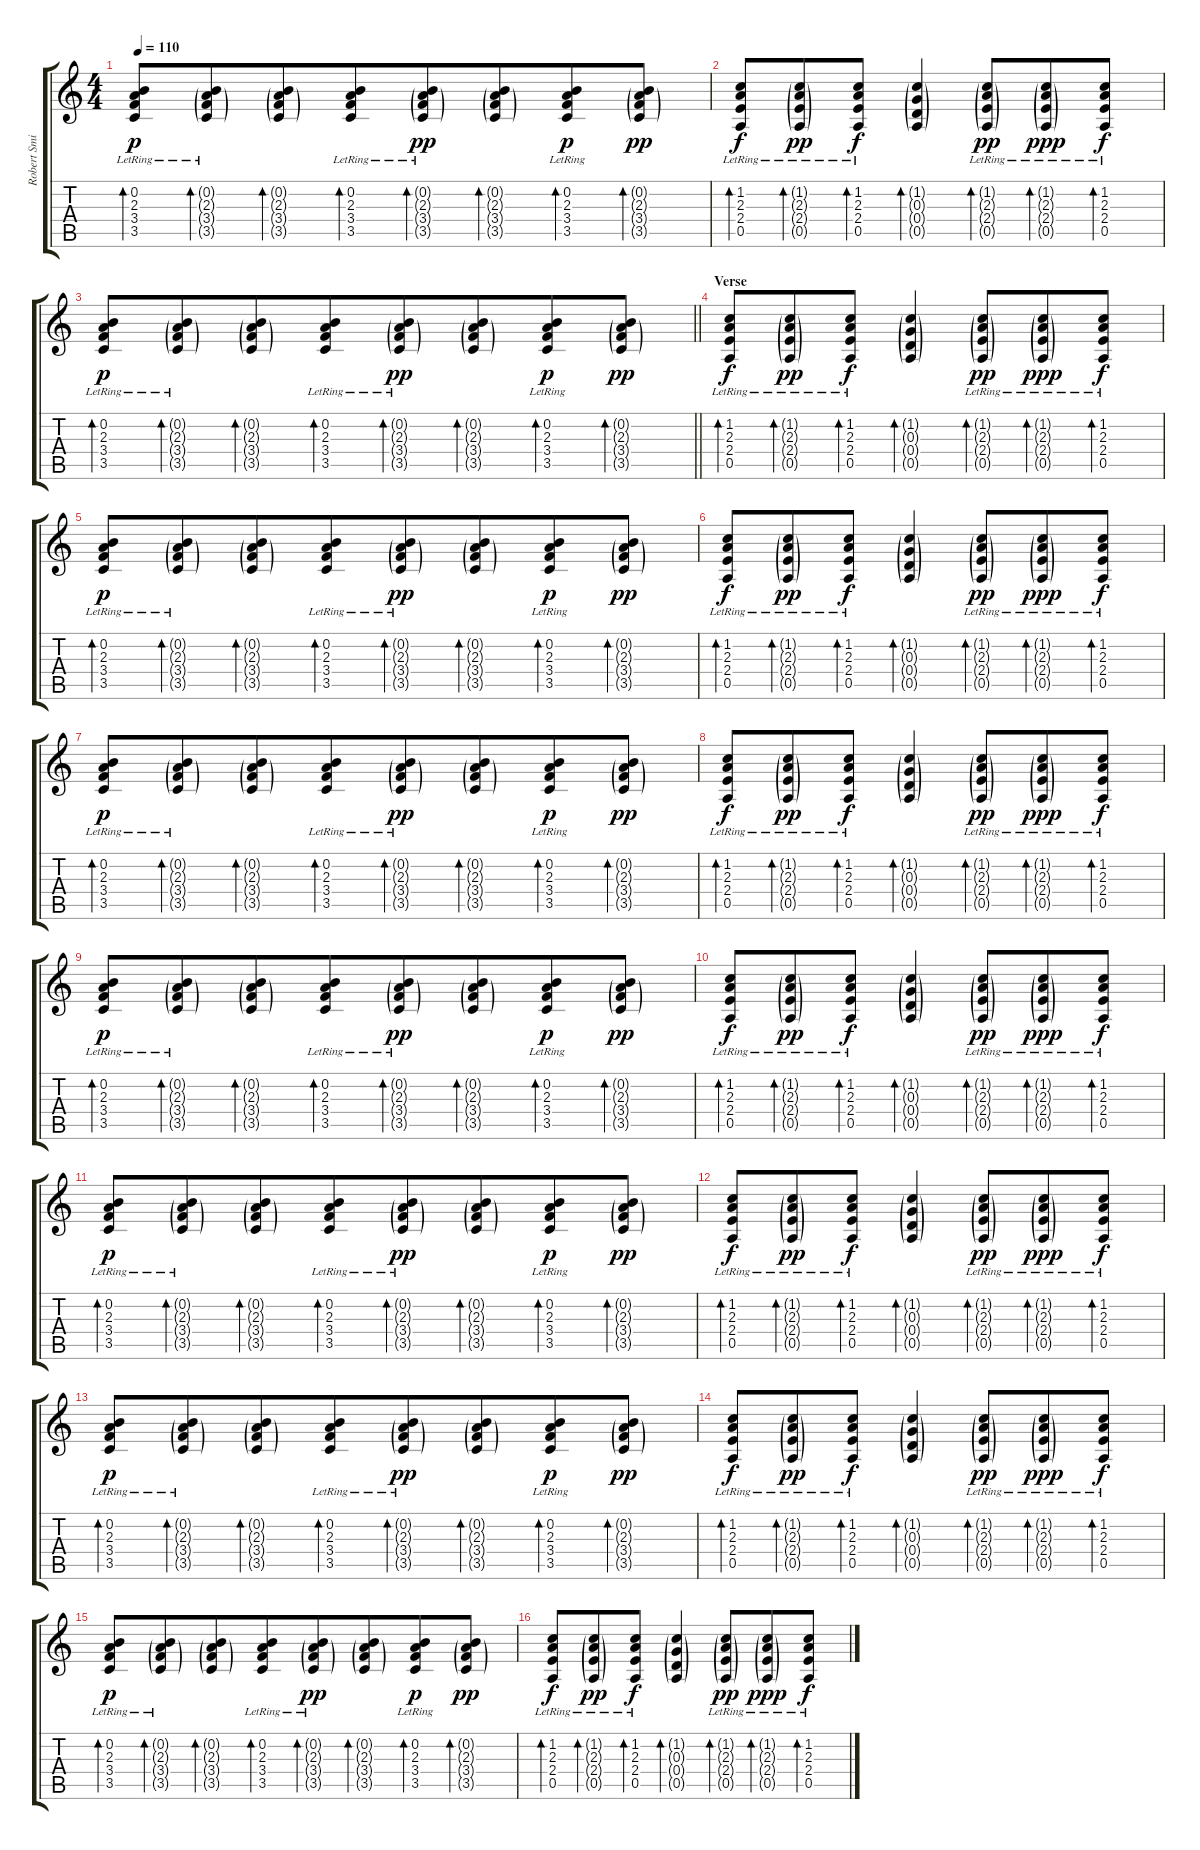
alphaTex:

\track ("Robert Smith 1" "Robert Smi") {instrument electricguitarclean}
\staff {score tabs}
\tuning (E4 B3 G3 D3 A2 E2) {hide}
\ts (4 4)
\tempo 110
\clef g2
\ks c
(0.2 2.3 3.4 3.5{lr}).8{bd 60 dy p} (0.2{g} 2.3{g} 3.4{g} 3.5{g lr}).8{bd 60 beam merge} (0.2{g} 2.3{g} 3.4{g} 3.5{g}).8{bd 60} (0.2 2.3 3.4 3.5{lr}).8{bd 60 beam merge} (0.2{g} 2.3{g} 3.4{g} 3.5{g lr}).8{bd 60 dy pp} (0.2{g} 2.3{g} 3.4{g} 3.5{g}).8{bd 60 beam merge} (0.2 2.3 3.4 3.5{lr}).8{bd 60 dy p} (0.2{g} 2.3{g} 3.4{g} 3.5{g}).8{bd 60 dy pp} |
(1.2 2.3 2.4 0.5{lr}).8{bd 60 dy f} (1.2{g} 2.3{g} 2.4{g} 0.5{g lr}).8{bd 60 dy pp beam merge} (1.2 2.3 2.4 0.5{lr}).8{bd 60 dy f} (1.2{g} 0.3{g} 0.4{g} 0.5{g}).4{bd 60} (1.2{g} 2.3{g} 2.4{g} 0.5{g lr}).8{bd 30 dy pp beam merge} (1.2{g} 2.3{g} 2.4{g} 0.5{g lr}).8{bd 60 dy ppp} (1.2 2.3 2.4 0.5{lr}).8{bd 30 dy f} |
\barLineRight lightlight
(0.2 2.3 3.4 3.5{lr}).8{bd 60 dy p} (0.2{g} 2.3{g} 3.4{g} 3.5{g lr}).8{bd 60 beam merge} (0.2{g} 2.3{g} 3.4{g} 3.5{g}).8{bd 60} (0.2 2.3 3.4 3.5{lr}).8{bd 60 beam merge} (0.2{g} 2.3{g} 3.4{g} 3.5{g lr}).8{bd 60 dy pp} (0.2{g} 2.3{g} 3.4{g} 3.5{g}).8{bd 60 beam merge} (0.2 2.3 3.4 3.5{lr}).8{bd 60 dy p} (0.2{g} 2.3{g} 3.4{g} 3.5{g}).8{bd 60 dy pp} |
\section ("" "Verse")
(1.2 2.3 2.4 0.5{lr}).8{bd 60 dy f} (1.2{g} 2.3{g} 2.4{g} 0.5{g lr}).8{bd 60 dy pp beam merge} (1.2 2.3 2.4 0.5{lr}).8{bd 60 dy f} (1.2{g} 0.3{g} 0.4{g} 0.5{g}).4{bd 60} (1.2{g} 2.3{g} 2.4{g} 0.5{g lr}).8{bd 30 dy pp beam merge} (1.2{g} 2.3{g} 2.4{g} 0.5{g lr}).8{bd 60 dy ppp} (1.2 2.3 2.4 0.5{lr}).8{bd 30 dy f} |
(0.2 2.3 3.4 3.5{lr}).8{bd 60 dy p} (0.2{g} 2.3{g} 3.4{g} 3.5{g lr}).8{bd 60 beam merge} (0.2{g} 2.3{g} 3.4{g} 3.5{g}).8{bd 60} (0.2 2.3 3.4 3.5{lr}).8{bd 60 beam merge} (0.2{g} 2.3{g} 3.4{g} 3.5{g lr}).8{bd 60 dy pp} (0.2{g} 2.3{g} 3.4{g} 3.5{g}).8{bd 60 beam merge} (0.2 2.3 3.4 3.5{lr}).8{bd 60 dy p} (0.2{g} 2.3{g} 3.4{g} 3.5{g}).8{bd 60 dy pp} |
(1.2 2.3 2.4 0.5{lr}).8{bd 60 dy f} (1.2{g} 2.3{g} 2.4{g} 0.5{g lr}).8{bd 60 dy pp beam merge} (1.2 2.3 2.4 0.5{lr}).8{bd 60 dy f} (1.2{g} 0.3{g} 0.4{g} 0.5{g}).4{bd 60} (1.2{g} 2.3{g} 2.4{g} 0.5{g lr}).8{bd 30 dy pp beam merge} (1.2{g} 2.3{g} 2.4{g} 0.5{g lr}).8{bd 60 dy ppp} (1.2 2.3 2.4 0.5{lr}).8{bd 30 dy f} |
(0.2 2.3 3.4 3.5{lr}).8{bd 60 dy p} (0.2{g} 2.3{g} 3.4{g} 3.5{g lr}).8{bd 60 beam merge} (0.2{g} 2.3{g} 3.4{g} 3.5{g}).8{bd 60} (0.2 2.3 3.4 3.5{lr}).8{bd 60 beam merge} (0.2{g} 2.3{g} 3.4{g} 3.5{g lr}).8{bd 60 dy pp} (0.2{g} 2.3{g} 3.4{g} 3.5{g}).8{bd 60 beam merge} (0.2 2.3 3.4 3.5{lr}).8{bd 60 dy p} (0.2{g} 2.3{g} 3.4{g} 3.5{g}).8{bd 60 dy pp} |
(1.2 2.3 2.4 0.5{lr}).8{bd 60 dy f} (1.2{g} 2.3{g} 2.4{g} 0.5{g lr}).8{bd 60 dy pp beam merge} (1.2 2.3 2.4 0.5{lr}).8{bd 60 dy f} (1.2{g} 0.3{g} 0.4{g} 0.5{g}).4{bd 60} (1.2{g} 2.3{g} 2.4{g} 0.5{g lr}).8{bd 30 dy pp beam merge} (1.2{g} 2.3{g} 2.4{g} 0.5{g lr}).8{bd 60 dy ppp} (1.2 2.3 2.4 0.5{lr}).8{bd 30 dy f} |
(0.2 2.3 3.4 3.5{lr}).8{bd 60 dy p} (0.2{g} 2.3{g} 3.4{g} 3.5{g lr}).8{bd 60 beam merge} (0.2{g} 2.3{g} 3.4{g} 3.5{g}).8{bd 60} (0.2 2.3 3.4 3.5{lr}).8{bd 60 beam merge} (0.2{g} 2.3{g} 3.4{g} 3.5{g lr}).8{bd 60 dy pp} (0.2{g} 2.3{g} 3.4{g} 3.5{g}).8{bd 60 beam merge} (0.2 2.3 3.4 3.5{lr}).8{bd 60 dy p} (0.2{g} 2.3{g} 3.4{g} 3.5{g}).8{bd 60 dy pp} |
(1.2 2.3 2.4 0.5{lr}).8{bd 60 dy f} (1.2{g} 2.3{g} 2.4{g} 0.5{g lr}).8{bd 60 dy pp beam merge} (1.2 2.3 2.4 0.5{lr}).8{bd 60 dy f} (1.2{g} 0.3{g} 0.4{g} 0.5{g}).4{bd 60} (1.2{g} 2.3{g} 2.4{g} 0.5{g lr}).8{bd 30 dy pp beam merge} (1.2{g} 2.3{g} 2.4{g} 0.5{g lr}).8{bd 60 dy ppp} (1.2 2.3 2.4 0.5{lr}).8{bd 30 dy f} |
(0.2 2.3 3.4 3.5{lr}).8{bd 60 dy p} (0.2{g} 2.3{g} 3.4{g} 3.5{g lr}).8{bd 60 beam merge} (0.2{g} 2.3{g} 3.4{g} 3.5{g}).8{bd 60} (0.2 2.3 3.4 3.5{lr}).8{bd 60 beam merge} (0.2{g} 2.3{g} 3.4{g} 3.5{g lr}).8{bd 60 dy pp} (0.2{g} 2.3{g} 3.4{g} 3.5{g}).8{bd 60 beam merge} (0.2 2.3 3.4 3.5{lr}).8{bd 60 dy p} (0.2{g} 2.3{g} 3.4{g} 3.5{g}).8{bd 60 dy pp} |
(1.2 2.3 2.4 0.5{lr}).8{bd 60 dy f} (1.2{g} 2.3{g} 2.4{g} 0.5{g lr}).8{bd 60 dy pp beam merge} (1.2 2.3 2.4 0.5{lr}).8{bd 60 dy f} (1.2{g} 0.3{g} 0.4{g} 0.5{g}).4{bd 60} (1.2{g} 2.3{g} 2.4{g} 0.5{g lr}).8{bd 30 dy pp beam merge} (1.2{g} 2.3{g} 2.4{g} 0.5{g lr}).8{bd 60 dy ppp} (1.2 2.3 2.4 0.5{lr}).8{bd 30 dy f} |
(0.2 2.3 3.4 3.5{lr}).8{bd 60 dy p} (0.2{g} 2.3{g} 3.4{g} 3.5{g lr}).8{bd 60 beam merge} (0.2{g} 2.3{g} 3.4{g} 3.5{g}).8{bd 60} (0.2 2.3 3.4 3.5{lr}).8{bd 60 beam merge} (0.2{g} 2.3{g} 3.4{g} 3.5{g lr}).8{bd 60 dy pp} (0.2{g} 2.3{g} 3.4{g} 3.5{g}).8{bd 60 beam merge} (0.2 2.3 3.4 3.5{lr}).8{bd 60 dy p} (0.2{g} 2.3{g} 3.4{g} 3.5{g}).8{bd 60 dy pp} |
(1.2 2.3 2.4 0.5{lr}).8{bd 60 dy f} (1.2{g} 2.3{g} 2.4{g} 0.5{g lr}).8{bd 60 dy pp beam merge} (1.2 2.3 2.4 0.5{lr}).8{bd 60 dy f} (1.2{g} 0.3{g} 0.4{g} 0.5{g}).4{bd 60} (1.2{g} 2.3{g} 2.4{g} 0.5{g lr}).8{bd 30 dy pp beam merge} (1.2{g} 2.3{g} 2.4{g} 0.5{g lr}).8{bd 60 dy ppp} (1.2 2.3 2.4 0.5{lr}).8{bd 30 dy f} |
(0.2 2.3 3.4 3.5{lr}).8{bd 60 dy p} (0.2{g} 2.3{g} 3.4{g} 3.5{g lr}).8{bd 60 beam merge} (0.2{g} 2.3{g} 3.4{g} 3.5{g}).8{bd 60} (0.2 2.3 3.4 3.5{lr}).8{bd 60 beam merge} (0.2{g} 2.3{g} 3.4{g} 3.5{g lr}).8{bd 60 dy pp} (0.2{g} 2.3{g} 3.4{g} 3.5{g}).8{bd 60 beam merge} (0.2 2.3 3.4 3.5{lr}).8{bd 60 dy p} (0.2{g} 2.3{g} 3.4{g} 3.5{g}).8{bd 60 dy pp} |
(1.2 2.3 2.4 0.5{lr}).8{bd 60 dy f} (1.2{g} 2.3{g} 2.4{g} 0.5{g lr}).8{bd 60 dy pp beam merge} (1.2 2.3 2.4 0.5{lr}).8{bd 60 dy f} (1.2{g} 0.3{g} 0.4{g} 0.5{g}).4{bd 60} (1.2{g} 2.3{g} 2.4{g} 0.5{g lr}).8{bd 30 dy pp beam merge} (1.2{g} 2.3{g} 2.4{g} 0.5{g lr}).8{bd 60 dy ppp} (1.2 2.3 2.4 0.5{lr}).8{bd 30 dy f}
